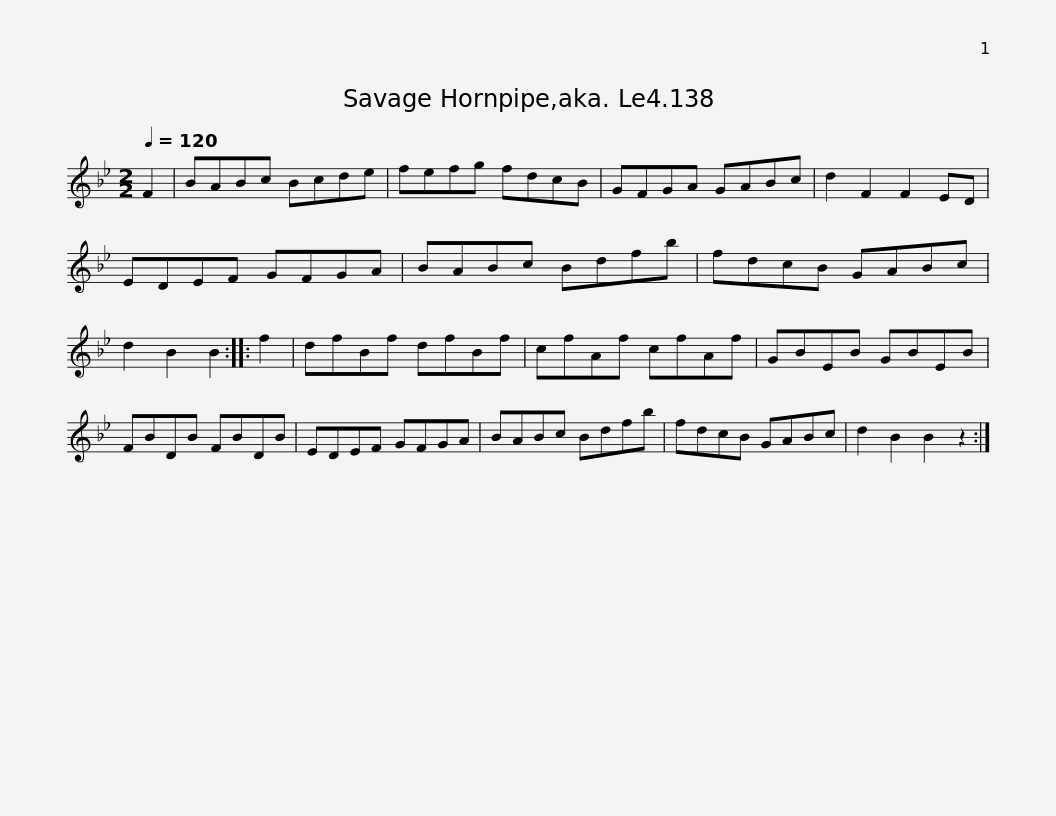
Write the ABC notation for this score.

X:1
L:1/8
Q:1/4=120
M:2/2
I:linebreak $
K:Bb
V:1 treble
V:1
 F2 | BABc Bcde | fefg fdcB | GFGA GABc | d2 F2 F2 ED | %5
 EDEF GFGA |$ BABc Bdfb | fdcB GABc | d2 B2 B2 :: f2 | %10
 dfBf dfBf | cfAf cfAf | GBEB GBEB |$ FBDB FBDB | EDEF GFGA | %15
 BABc Bdfb | fdcB GABc | d2 B2 B2 z2 :| %18
